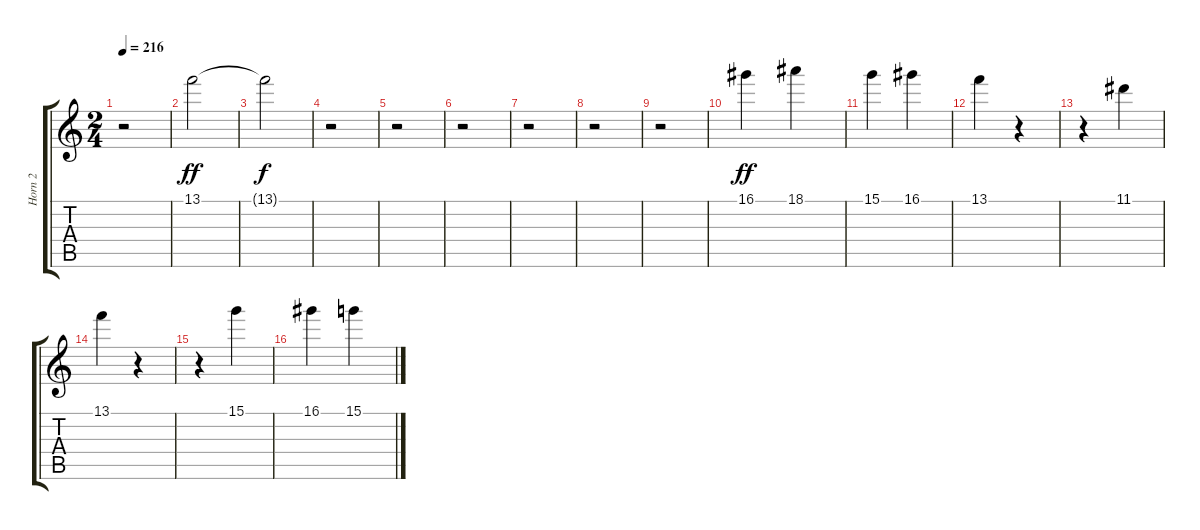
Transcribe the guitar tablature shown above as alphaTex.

\track ("Horn 2" "Horn 2") {instrument acousticguitarnylon}
\staff {score tabs}
\tuning (E4 B3 G3 D3 A2 E2) {hide}
\ts (2 4)
\tempo 216
\clef g2
\ks c
r.2{dy f} |
13.1.2{dy ff} |
13.1{t}.2{dy f} |
r.2 |
r.2 |
r.2 |
r.2 |
r.2 |
r.2 |
16.1.4{dy ff} 18.1.4 |
15.1.4 16.1.4 |
13.1.4 r.4 |
r.4 11.1.4 |
13.1.4 r.4 |
r.4 15.1.4 |
16.1.4 15.1.4
